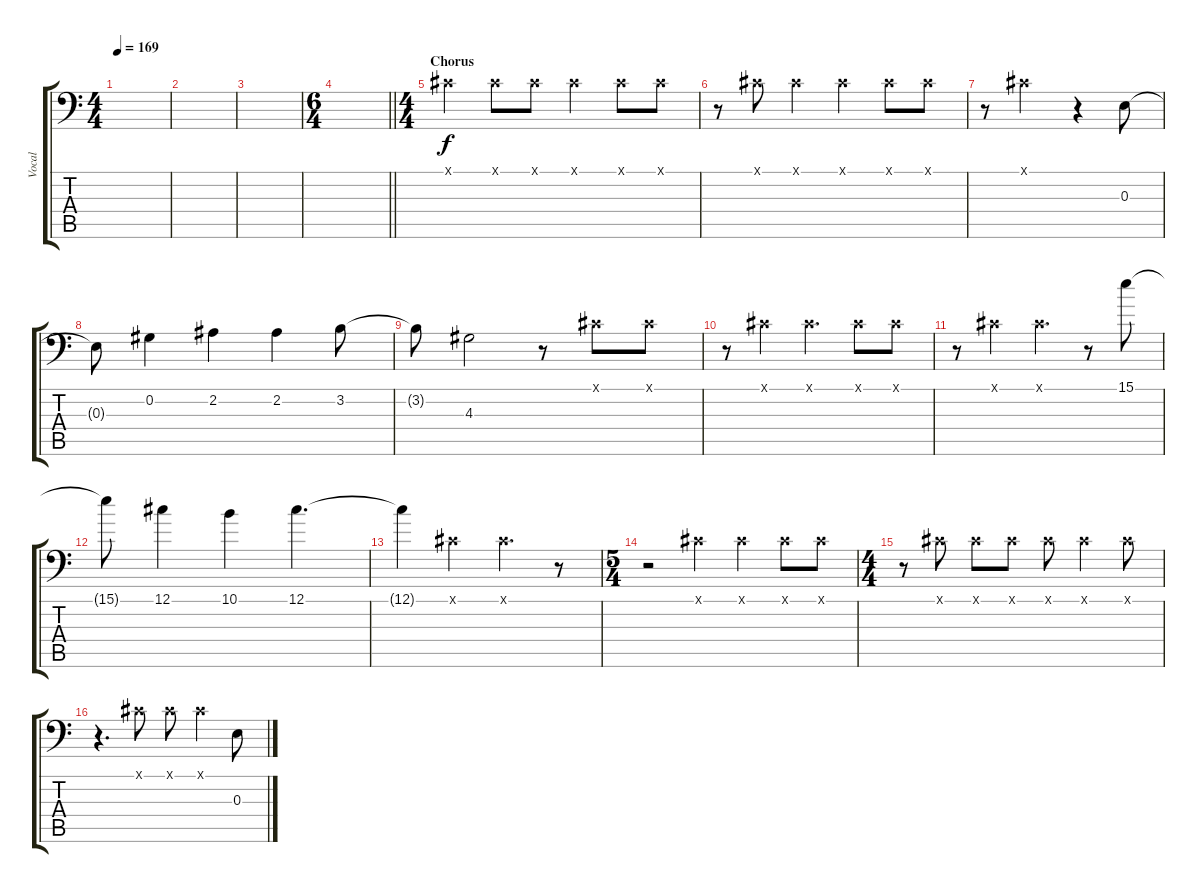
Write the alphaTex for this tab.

\track ("Vocal" "Vocal") {instrument lead6voice}
\staff {score tabs}
\tuning (Db4 Ab3 E3 B2 Gb2 Ab1) {hide}
\ts (4 4)
\tempo 169
\clef f4
\ks c
|
|
|
\ts (6 4)
\barLineRight lightlight
|
\ts (4 4)
\section ("" "Chorus")
0.1{x}.4 0.1{x}.8 0.1{x}.8 0.1{x}.4 0.1{x}.8 0.1{x}.8 |
r.8 0.1{x}.8 0.1{x}.4 0.1{x}.4 0.1{x}.8 0.1{x}.8 |
r.8 0.1{x}.2 r.4 0.3.8 |
0.3{t}.8 0.2.4 2.2.4 2.2.4 3.2.8 |
3.2{t}.8 4.3.2 r.8 0.1{x}.8 0.1{x}.8 |
r.8 0.1{x}.4 0.1{x}.4{d} 0.1{x}.8 0.1{x}.8 |
r.8 0.1{x}.4 0.1{x}.4{d} r.8 15.1.8 |
15.1{t}.8 12.1.4 10.1.4 12.1.4{d} |
12.1{t}.4 0.1{x}.4 0.1{x}.4{d} r.8 |
\ts (5 4)
r.2 0.1{x}.4 0.1{x}.4 0.1{x}.8 0.1{x}.8 |
\ts (4 4)
r.8 0.1{x}.8 0.1{x}.8 0.1{x}.8 0.1{x}.8 0.1{x}.4 0.1{x}.8 |
r.4{d} 0.1{x}.8 0.1{x}.8 0.1{x}.4 0.3.8
